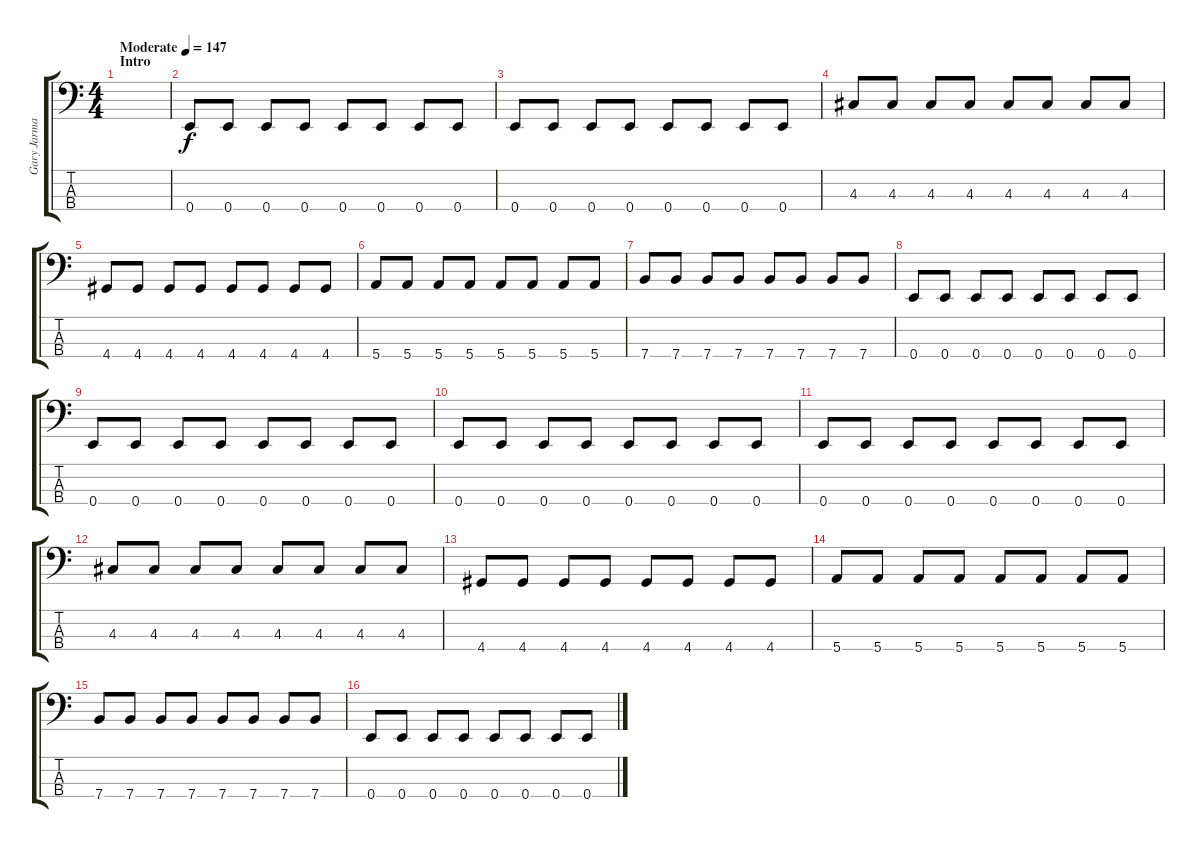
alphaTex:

\track ("Gary Jarman (Bass)" "Gary Jarma") {instrument electricbasspick}
\staff {score tabs}
\tuning (G2 D2 A1 E1) {hide}
\ts (4 4)
\section ("" "Intro")
\tempo (147 "Moderate")
\clef f4
\ks c
|
0.4.8 0.4.8 0.4.8 0.4.8 0.4.8 0.4.8 0.4.8 0.4.8 |
0.4.8 0.4.8 0.4.8 0.4.8 0.4.8 0.4.8 0.4.8 0.4.8 |
4.3.8 4.3.8 4.3.8 4.3.8 4.3.8 4.3.8 4.3.8 4.3.8 |
4.4.8 4.4.8 4.4.8 4.4.8 4.4.8 4.4.8 4.4.8 4.4.8 |
5.4.8 5.4.8 5.4.8 5.4.8 5.4.8 5.4.8 5.4.8 5.4.8 |
7.4.8 7.4.8 7.4.8 7.4.8 7.4.8 7.4.8 7.4.8 7.4.8 |
0.4.8 0.4.8 0.4.8 0.4.8 0.4.8 0.4.8 0.4.8 0.4.8 |
0.4.8 0.4.8 0.4.8 0.4.8 0.4.8 0.4.8 0.4.8 0.4.8 |
0.4.8 0.4.8 0.4.8 0.4.8 0.4.8 0.4.8 0.4.8 0.4.8 |
0.4.8 0.4.8 0.4.8 0.4.8 0.4.8 0.4.8 0.4.8 0.4.8 |
4.3.8 4.3.8 4.3.8 4.3.8 4.3.8 4.3.8 4.3.8 4.3.8 |
4.4.8 4.4.8 4.4.8 4.4.8 4.4.8 4.4.8 4.4.8 4.4.8 |
5.4.8 5.4.8 5.4.8 5.4.8 5.4.8 5.4.8 5.4.8 5.4.8 |
7.4.8 7.4.8 7.4.8 7.4.8 7.4.8 7.4.8 7.4.8 7.4.8 |
0.4.8 0.4.8 0.4.8 0.4.8 0.4.8 0.4.8 0.4.8 0.4.8
